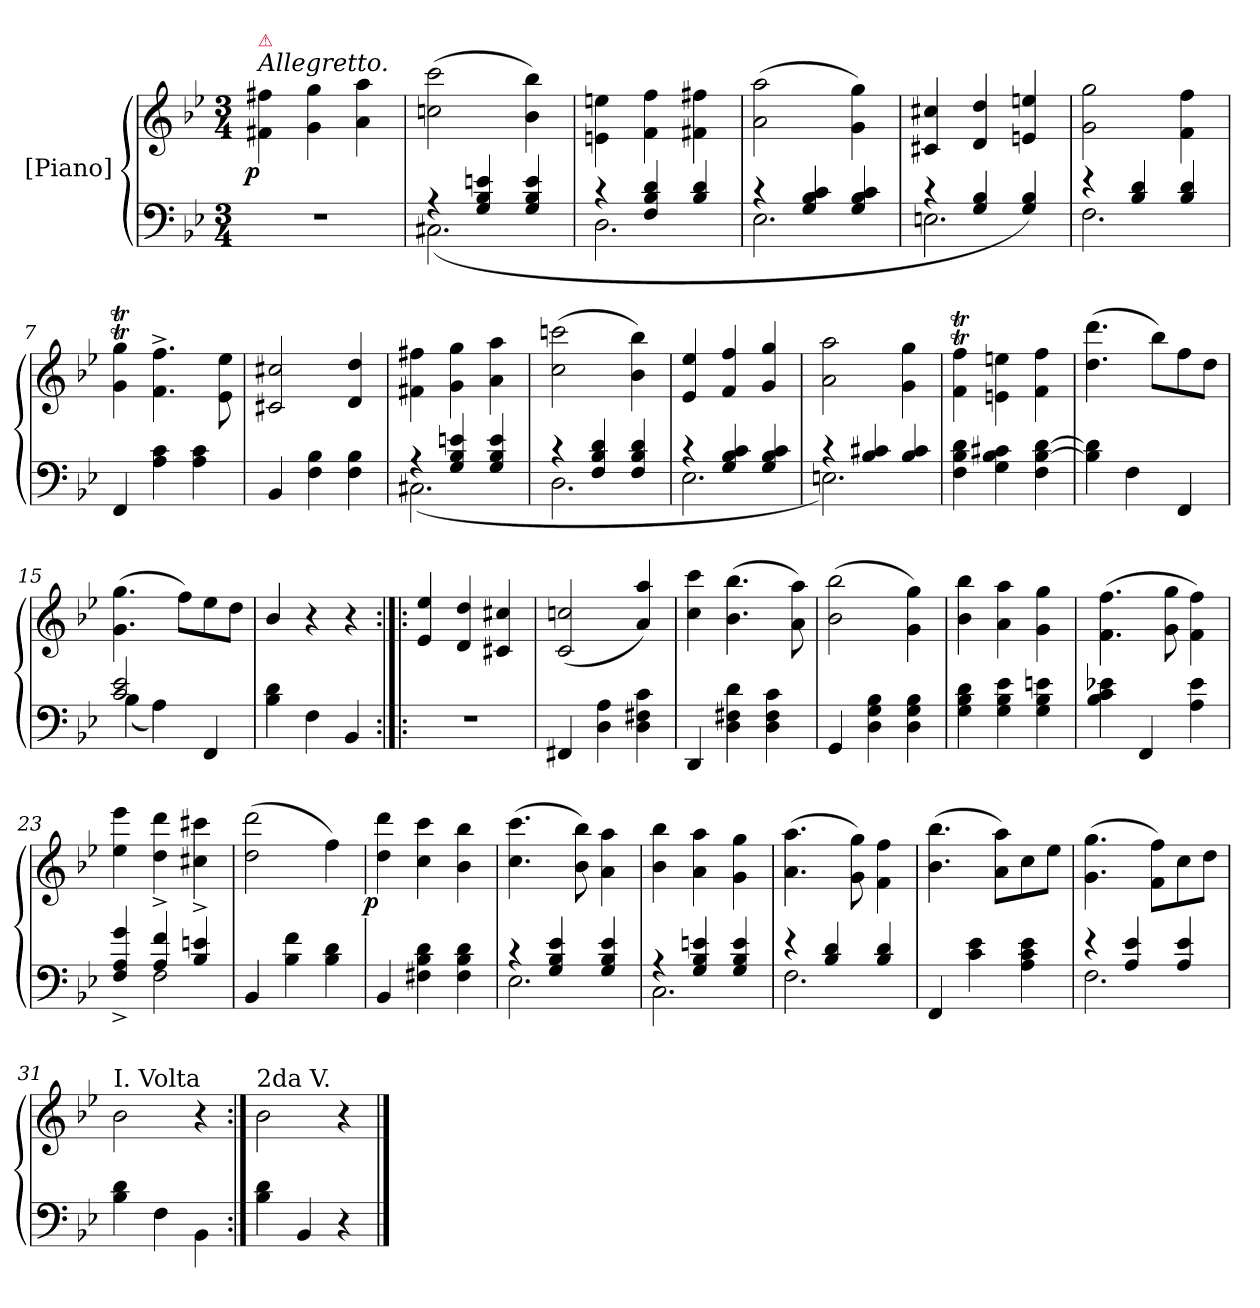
**kern	**kern	**dynam
*part1	*part1	*part1
*staff2	*staff1	*staff1/2
*I"[Piano]	*	*
*clefF4	*clefG2	*
*k[b-e-]	*k[b-e-]	*
*M3/4	*M3/4	*
=1	=1	=1
!	!LO:TX:a:i:t=Allegretto.	!
!	!LO:TX:a:color=crimson:t=⚠	!
!	!	!LO:DY:b:rj
2.r	4f#X\ 4ff#X\	p.
.	4g\ 4gg\	.
.	4a\ 4aa\	.
=2	=2	=2
*^	*	*
4r	(<2.C#X\	(>2ccn\ 2ccc\	.
4G/ 4B-/ 4en/	.	.	.
4G/ 4B-/ 4e/	.	4b-\ 4bb-\)	.
=3	=3	=3	=3
4r	2.D\	4en\ 4een\	.
4F/ 4B-/ 4d/	.	4f\ 4ff\	.
4B-/ 4d/	.	4f#X\ 4ff#X\	.
=4	=4	=4	=4
4r	2.E-\	(>2a\ 2aa\	.
4G/ 4B-/ 4c/	.	.	.
4G/ 4B-/ 4c/	.	4g\ 4gg\)	.
=5	=5	=5	=5
4r	2.En\	4c#X/ 4cc#X/	.
4G/ 4B-/	.	4d/ 4dd/	.
4G/ 4B-/)	.	4en/ 4een/	.
=6	=6	=6	=6
4r	2.F\	2g\ 2gg\	.
4B-/ 4d/	.	.	.
4B-/ 4d/	.	4f\ 4ff\	.
*v	*v	*	*
=7	=7	=7
4FF/	4gT\ 4ggT\	.
4A\ 4c\	4.f^>\ 4.ff^>\	.
4A\ 4c\	.	.
.	8e-\ 8ee-\	.
=8	=8	=8
4BB-/	2c#X/ 2cc#X/	.
4F\ 4B-\	.	.
4F\ 4B-\	4d/ 4dd/	.
=9	=9	=9
*^	*	*
4r	(<2.C#X\	4f#X\ 4ff#X\	.
4G/ 4B-/ 4en/	.	4g\ 4gg\	.
4G/ 4B-/ 4e/	.	4a\ 4aa\	.
=10	=10	=10	=10
4r	2.D\	(>2cc\ 2cccn\	.
4F/ 4B-/ 4d/	.	.	.
4F/ 4B-/ 4d/	.	4b-\ 4bb-\)	.
=11	=11	=11	=11
4r	2.E-\	4e-/ 4ee-/	.
4G/ 4B-/ 4c/	.	4f/ 4ff/	.
4G/ 4B-/ 4c/	.	4g/ 4gg/	.
=12	=12	=12	=12
4r	2.En\)	2a\ 2aa\	.
4B-/ 4c#X/	.	.	.
4B-/ 4c#/	.	4g\ 4gg\	.
*v	*v	*	*
=13	=13	=13
4F\ 4B-\ 4d\	4fT\ 4ffT\	.
4G\ 4B-\ 4c#X\	4en\ 4een\	.
4F\ [4B-\ [4d\	4f\ 4ff\	.
=14	=14	=14
4B-]\ 4d]\	(>4.dd\ 4.ddd\	.
4F\	.	.
.	8bb-\L)	.
4FF/	8ff\	.
.	8dd\J	.
=15	=15	=15
*^	*	*
2c/ 2e-/	(>4B-\	(>4.g\ 4.gg\	.
.	4A\)	.	.
.	.	8ff\L)	.
4ryy	4FF/	8ee-\	.
.	.	8dd\J	.
*v	*v	*	*
=16	=16	=16
4B-\ 4d\	4b-/	.
4F\	4r	.
4BB-/	4r	.
=17:|!|:	=17:|!|:	=17:|!|:
2.r	4e-/ 4ee-/	.
.	4d/ 4dd/	.
.	4c#X/ 4cc#X/	.
=18	=18	=18
4FF#X/	(>2c/ 2ccn/	.
4D\ 4A\	.	.
4D\ 4F#X\ 4c\	4a/ 4aa/)	.
=19	=19	=19
4DD/	4cc\ 4ccc\	.
4D\ 4F#X\ 4d\	(>4.b-\ 4.bb-\	.
4D\ 4F#\ 4c\	.	.
.	8a\ 8aa\)	.
=20	=20	=20
4GG/	(>2b-\ 2bb-\	.
4D\ 4G\ 4B-\	.	.
4D\ 4G\ 4B-\	4g\ 4gg\)	.
=21	=21	=21
4G\ 4B-\ 4d\	4b-\ 4bb-\	.
4G\ 4B-\ 4e-\	4a\ 4aa\	.
4G\ 4B-\ 4en\	4g\ 4gg\	.
=22	=22	=22
4B-\ 4c\ 4e-X\	(>4.f\ 4.ff\	.
4FF/	.	.
.	8g\ 8gg\	.
4A\ 4e-\	4f\ 4ff\)	.
=23	=23	=23
*^	*	*
4F^>/ 4A^>/ 4g^>/	4ryy	4ee-\ 4eee-\	.
4A^>/ 4f^>/	2F\	4dd\ 4ddd\	.
4B-^>/ 4en^>/	.	4cc#X\ 4ccc#X\	.
*v	*v	*	*
=24	=24	=24
4BB-/	(>2dd\ 2ddd\	.
4B-\ 4f\	.	.
4B-\ 4d\	4ff\)	.
=25	=25	=25
!	!	!LO:DY:b:rj
4BB-/	4dd\ 4ddd\	p
4F#X\ 4B-\ 4d\	4cc\ 4ccc\	.
4F#\ 4B-\ 4d\	4b-\ 4bb-\	.
=26	=26	=26
*^	*	*
4r	2.E-\	(>4.cc\ 4.ccc\	.
4G/ 4B-/ 4e-/	.	.	.
.	.	8b- 8bb-)	.
4G/ 4B-/ 4e-/	.	4a\ 4aa\	.
=27	=27	=27	=27
4r	2.C\	4b-\ 4bb-\	.
4G/ 4B-/ 4en/	.	4a\ 4aa\	.
4G/ 4B-/ 4e/	.	4g\ 4gg\	.
=28	=28	=28	=28
4r	2.F\	(>4.a\ 4.aa\	.
4B-/ 4d/	.	.	.
.	.	8g\ 8gg\)	.
4B-/ 4d/	.	4f\ 4ff\	.
*v	*v	*	*
=29	=29	=29
4FF/	(>4.b-\ 4.bb-\	.
4c\ 4e-\	.	.
.	8a\ 8aa\L)	.
4A\ 4c\ 4e-\	8cc\	.
.	8ee-\J	.
=30	=30	=30
*^	*	*
4r	2.F\	(>4.g\ 4.gg\	.
4A/ 4e-/	.	.	.
.	.	8f\ 8ff\L)	.
4A/ 4e-/	.	8cc\	.
.	.	8dd\J	.
*v	*v	*	*
=31	=31	=31
!	!LO:TX:a:t=I. Volta	!
4B-\ 4d\	2b-\	.
4F\	.	.
4BB-\	4r	.
=32:|!	=32:|!	=32:|!
!	!LO:TX:a:t=2da V.	!
4B-\ 4d\	2b-\	.
4BB-/	.	.
4r	4r	.
==	==	==
*-	*-	*-
